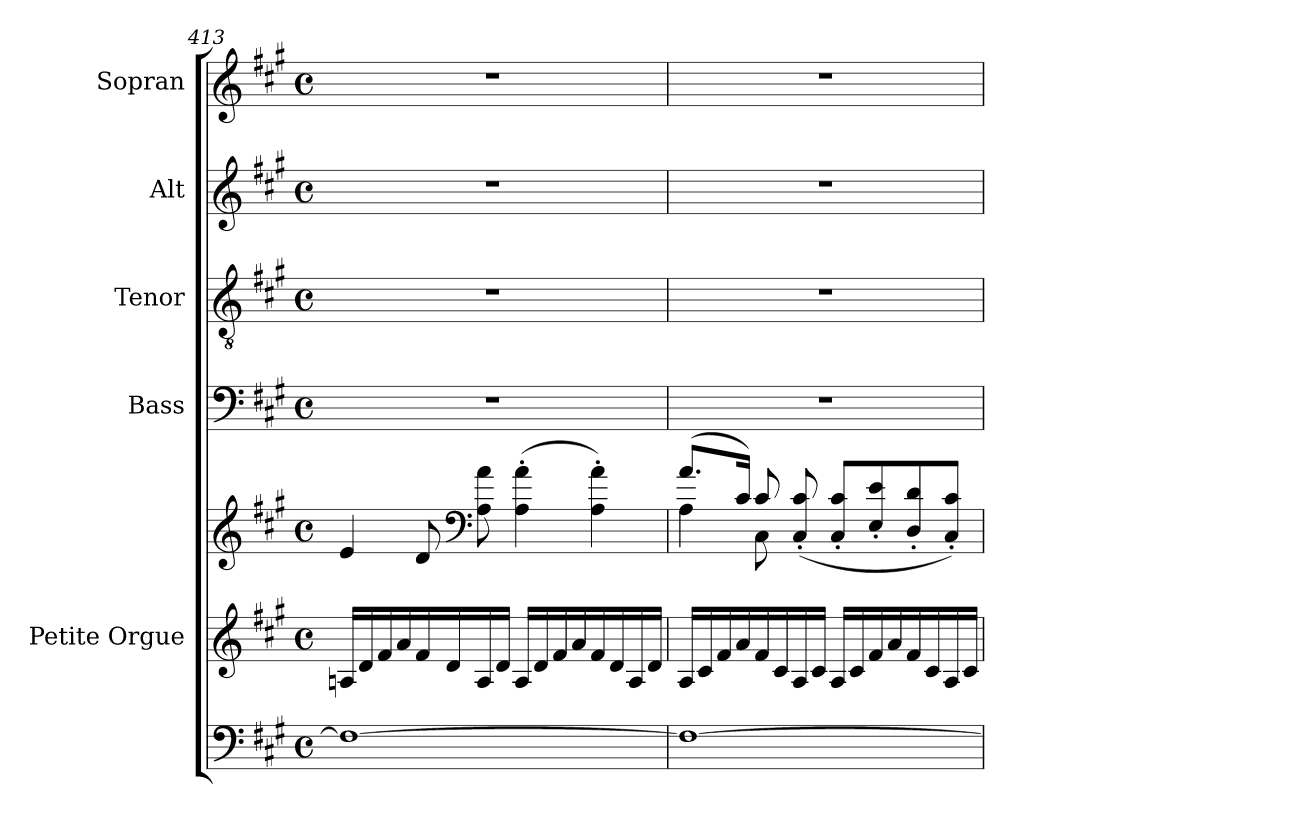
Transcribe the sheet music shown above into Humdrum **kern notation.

**kern	**kern	**kern	**kern	**kern	**kern	**kern
*part6	*part5	*part5	*part4	*part3	*part2	*part1
*staff7	*staff6	*staff5	*staff4	*staff3	*staff2	*staff1
*	*I"Petite Orgue	*	*I"Bass	*I"Tenor	*I"Alt	*I"Sopran
*	*I'Org. 1	*	*I'B.	*I'T.	*I'A.	*I'S.
*clefF4	*clefG2	*clefG2	*clefF4	*clefGv2	*clefG2	*clefG2
*k[f#c#g#]	*k[f#c#g#]	*k[f#c#g#]	*k[f#c#g#]	*k[f#c#g#]	*k[f#c#g#]	*k[f#c#g#]
*A:	*A:	*A:	*A:	*A:	*A:	*A:
*M4/4	*M4/4	*M4/4	*M4/4	*M4/4	*M4/4	*M4/4
*met(c)	*met(c)	*met(c)	*met(c)	*met(c)	*met(c)	*met(c)
=413	=413	=413	=413	=413	=413	=413
1F#_	16An/LL	4e/	1r	1r	1r	1r
.	16d/	.	.	.	.	.
.	16f#/	.	.	.	.	.
.	16a/	.	.	.	.	.
.	16f#/	8d/	.	.	.	.
.	16d/	.	.	.	.	.
*	*	*clefF4	*	*	*	*
.	16A/	8A\ 8a\	.	.	.	.
.	16d/JJ	.	.	.	.	.
.	16A/LL	(>4A\'> 4a\'>	.	.	.	.
.	16d/	.	.	.	.	.
.	16f#/	.	.	.	.	.
.	16a/	.	.	.	.	.
.	16f#/	4A\'> 4a\'>)	.	.	.	.
.	16d/	.	.	.	.	.
.	16A/	.	.	.	.	.
.	16d/JJ	.	.	.	.	.
=414	=414	=414	=414	=414	=414	=414
*	*	*^	*	*	*	*
1F#_	16A/LL	(>8.a/L	4A\	1r	1r	1r	1r
.	16c#/	.	.	.	.	.	.
.	16f#/	.	.	.	.	.	.
.	16a/	16c#/Jk)	.	.	.	.	.
.	16f#/	8c#/	8C#\	.	.	.	.
.	16c#/	.	.	.	.	.	.
.	16A/	(8C#/'< 8c#/'<	8ryy	.	.	.	.
.	16c#/JJ	.	.	.	.	.	.
.	16A/LL	8C#/'< 8c#/'<L	2ryy	.	.	.	.
.	16c#/	.	.	.	.	.	.
.	16f#/	8E/'< 8e/'<	.	.	.	.	.
.	16a/	.	.	.	.	.	.
.	16f#/	8D/'< 8d/'<	.	.	.	.	.
.	16c#/	.	.	.	.	.	.
.	16A/	8C#/'< 8c#/'<J)	.	.	.	.	.
.	16c#/JJ	.	.	.	.	.	.
*	*	*v	*v	*	*	*	*
=	=	=	=	=	=	=
*-	*-	*-	*-	*-	*-	*-
